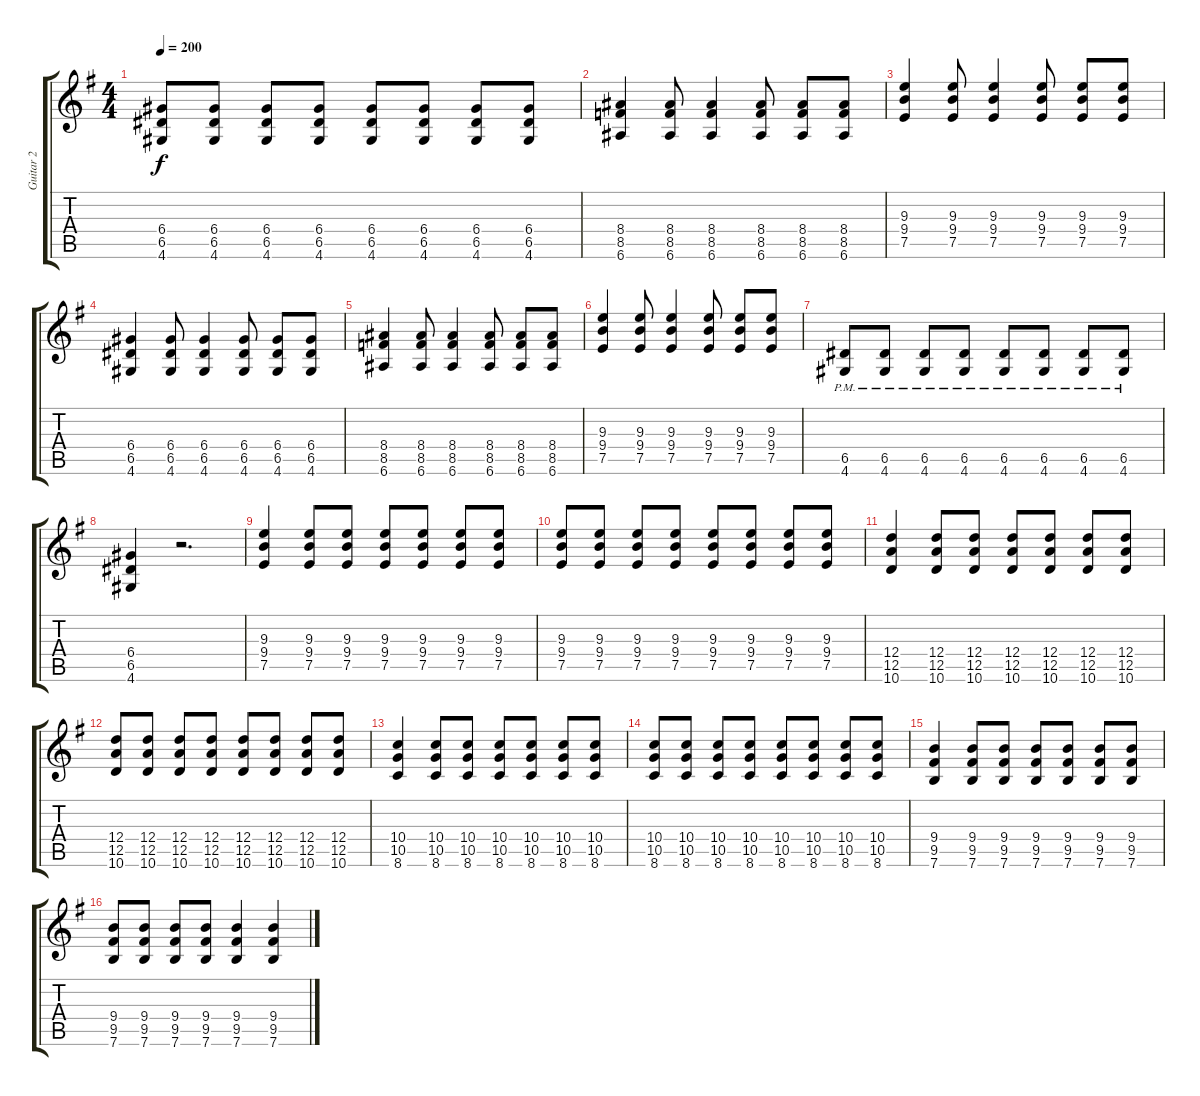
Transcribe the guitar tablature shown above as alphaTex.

\track ("Guitar 2" "Guitar 2") {instrument distortionguitar}
\staff {score tabs}
\tuning (E4 B3 G3 D3 A2 E2) {hide}
\ts (4 4)
\tempo 200
\clef g2
\ks eminor
(6.4 6.5 4.6).8{dy f} (6.4 6.5 4.6).8 (6.4 6.5 4.6).8 (6.4 6.5 4.6).8 (6.4 6.5 4.6).8 (6.4 6.5 4.6).8 (6.4 6.5 4.6).8 (6.4 6.5 4.6).8 |
(8.4 8.5 6.6).4 (8.4 8.5 6.6).8 (8.4 8.5 6.6).4 (8.4 8.5 6.6).8 (8.4 8.5 6.6).8 (8.4 8.5 6.6).8 |
(9.3 9.4 7.5).4 (9.3 9.4 7.5).8 (9.3 9.4 7.5).4 (9.3 9.4 7.5).8 (9.3 9.4 7.5).8 (9.3 9.4 7.5).8 |
(6.4 6.5 4.6).4 (6.4 6.5 4.6).8 (6.4 6.5 4.6).4 (6.4 6.5 4.6).8 (6.4 6.5 4.6).8 (6.4 6.5 4.6).8 |
(8.4 8.5 6.6).4 (8.4 8.5 6.6).8 (8.4 8.5 6.6).4 (8.4 8.5 6.6).8 (8.4 8.5 6.6).8 (8.4 8.5 6.6).8 |
(9.3 9.4 7.5).4 (9.3 9.4 7.5).8 (9.3 9.4 7.5).4 (9.3 9.4 7.5).8 (9.3 9.4 7.5).8 (9.3 9.4 7.5).8 |
(6.5{pm} 4.6{pm}).8 (6.5{pm} 4.6{pm}).8 (6.5{pm} 4.6{pm}).8 (6.5{pm} 4.6{pm}).8 (6.5{pm} 4.6{pm}).8 (6.5{pm} 4.6{pm}).8 (6.5{pm} 4.6{pm}).8 (6.5{pm} 4.6{pm}).8 |
(6.4 6.5 4.6).4 r.2{d} |
(9.3 9.4 7.5).4 (9.3 9.4 7.5).8 (9.3 9.4 7.5).8 (9.3 9.4 7.5).8 (9.3 9.4 7.5).8 (9.3 9.4 7.5).8 (9.3 9.4 7.5).8 |
(9.3 9.4 7.5).8 (9.3 9.4 7.5).8 (9.3 9.4 7.5).8 (9.3 9.4 7.5).8 (9.3 9.4 7.5).8 (9.3 9.4 7.5).8 (9.3 9.4 7.5).8 (9.3 9.4 7.5).8 |
(12.4 12.5 10.6).4 (12.4 12.5 10.6).8 (12.4 12.5 10.6).8 (12.4 12.5 10.6).8 (12.4 12.5 10.6).8 (12.4 12.5 10.6).8 (12.4 12.5 10.6).8 |
(12.4 12.5 10.6).8 (12.4 12.5 10.6).8 (12.4 12.5 10.6).8 (12.4 12.5 10.6).8 (12.4 12.5 10.6).8 (12.4 12.5 10.6).8 (12.4 12.5 10.6).8 (12.4 12.5 10.6).8 |
(10.4 10.5 8.6).4 (10.4 10.5 8.6).8 (10.4 10.5 8.6).8 (10.4 10.5 8.6).8 (10.4 10.5 8.6).8 (10.4 10.5 8.6).8 (10.4 10.5 8.6).8 |
(10.4 10.5 8.6).8 (10.4 10.5 8.6).8 (10.4 10.5 8.6).8 (10.4 10.5 8.6).8 (10.4 10.5 8.6).8 (10.4 10.5 8.6).8 (10.4 10.5 8.6).8 (10.4 10.5 8.6).8 |
(9.4 9.5 7.6).4 (9.4 9.5 7.6).8 (9.4 9.5 7.6).8 (9.4 9.5 7.6).8 (9.4 9.5 7.6).8 (9.4 9.5 7.6).8 (9.4 9.5 7.6).8 |
(9.4 9.5 7.6).8 (9.4 9.5 7.6).8 (9.4 9.5 7.6).8 (9.4 9.5 7.6).8 (9.4 9.5 7.6).4 (9.4 9.5 7.6).4
